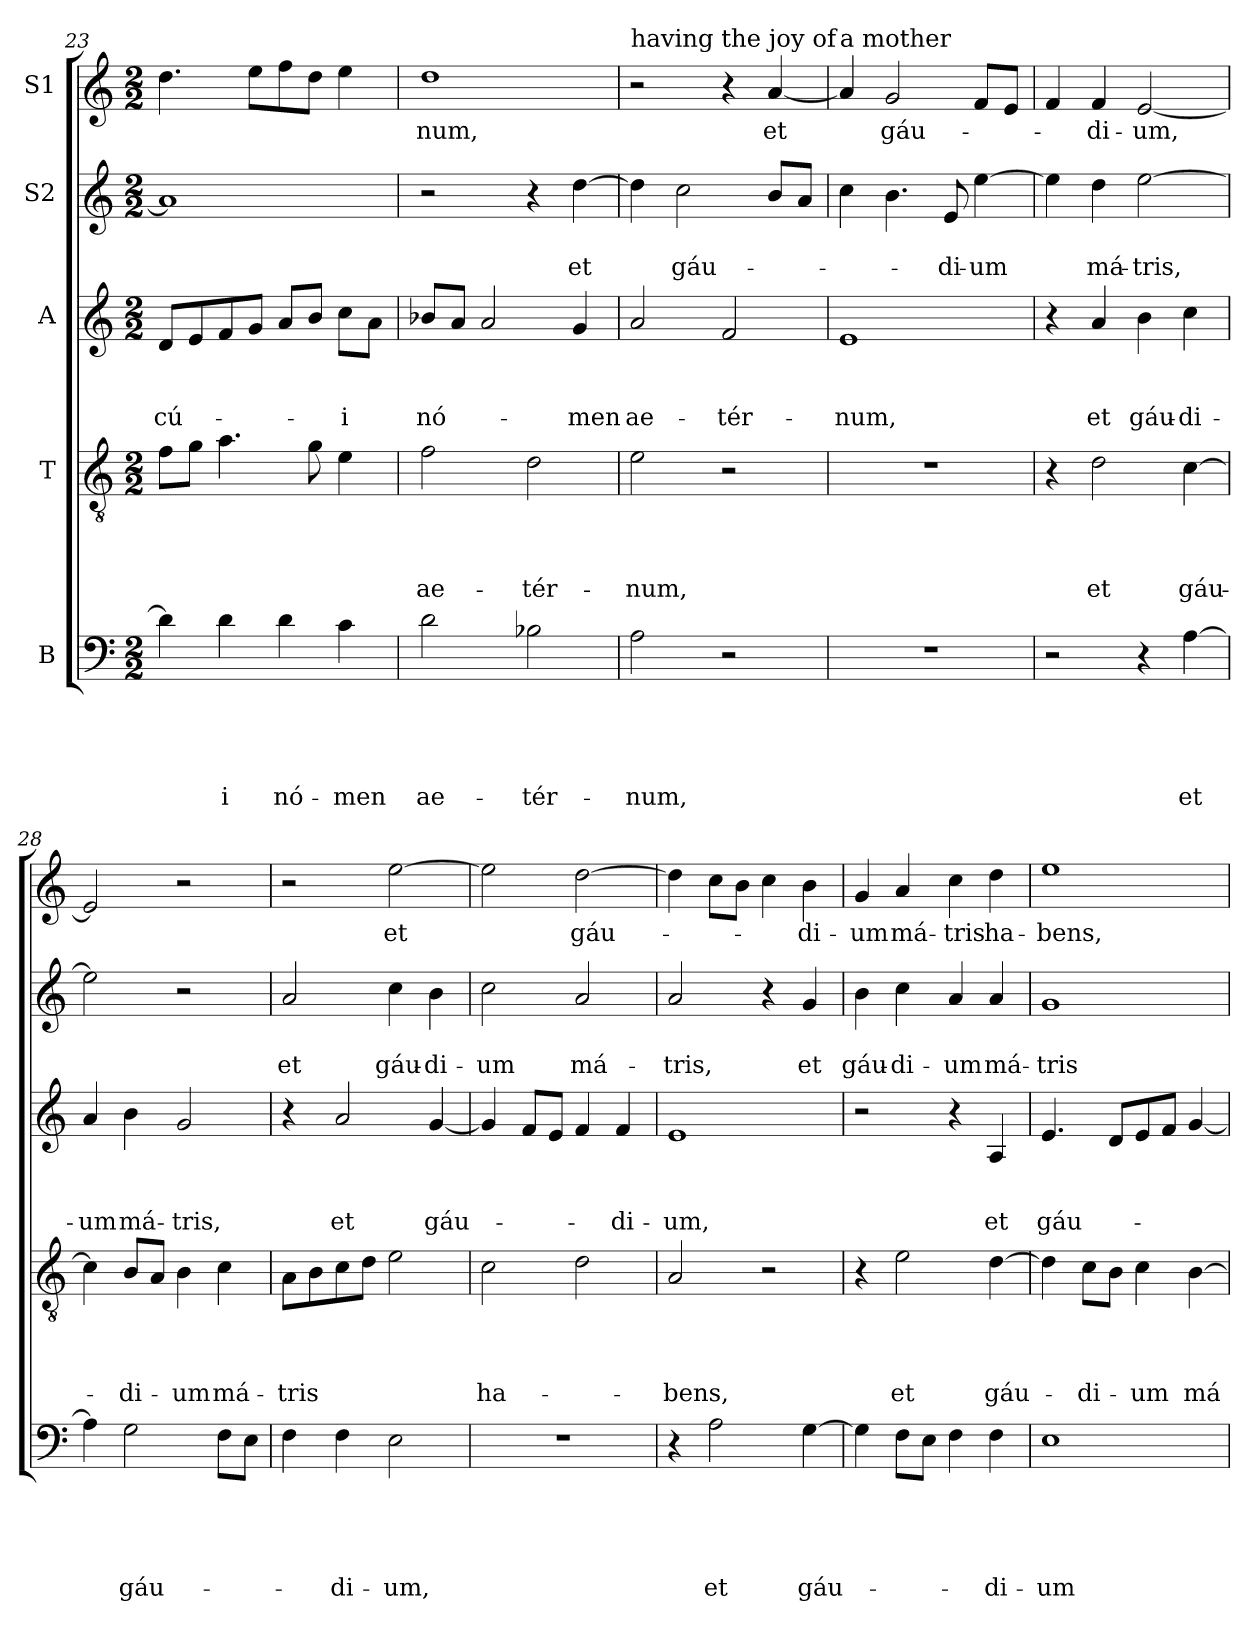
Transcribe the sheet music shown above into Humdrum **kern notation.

**kern	**text	**text	**text	**text	**text	**kern	**text	**text	**text	**text	**kern	**text	**text	**text	**kern	**text	**text	**kern	**text
*part5	*part5	*part5	*part5	*part5	*part5	*part4	*part4	*part4	*part4	*part4	*part3	*part3	*part3	*part3	*part2	*part2	*part2	*part1	*part1
*staff5	*staff5	*staff5	*staff5	*staff5	*staff5	*staff4	*staff4	*staff4	*staff4	*staff4	*staff3	*staff3	*staff3	*staff3	*staff2	*staff2	*staff2	*staff1	*staff1
*I"B	*	*	*	*	*	*I"T	*	*	*	*	*I"A	*	*	*	*I"S2	*	*	*I"S1	*
*clefF4	*	*	*	*	*	*clefGv2	*	*	*	*	*clefG2	*	*	*	*clefG2	*	*	*clefG2	*
*k[]	*	*	*	*	*	*k[]	*	*	*	*	*k[]	*	*	*	*k[]	*	*	*k[]	*
*C:	*	*	*	*	*	*C:	*	*	*	*	*C:	*	*	*	*C:	*	*	*C:	*
*M2/2	*	*	*	*	*	*M2/2	*	*	*	*	*M2/2	*	*	*	*M2/2	*	*	*M2/2	*
=23	=23	=23	=23	=23	=23	=23	=23	=23	=23	=23	=23	=23	=23	=23	=23	=23	=23	=23	=23
!	!	!	!	!	!	!	!	!	!	!	!	!	!	!LO:LY:b	!	!	!	!	!
4d\]	.	.	.	.	.	8f\L	.	.	.	.	8d/L	.	.	cú-	1a]	.	.	4.dd\	.
.	.	.	.	.	.	8g\J	.	.	.	.	8e/	.	.	.	.	.	.	.	.
!	!	!	!	!	!LO:LY:b	!	!	!	!	!	!	!	!	!	!	!	!	!	!
4d\	.	.	.	.	-i	4.a\	.	.	.	.	8f/	.	.	.	.	.	.	.	.
.	.	.	.	.	.	.	.	.	.	.	8g/J	.	.	.	.	.	.	8ee\L	.
!	!	!	!	!	!LO:LY:b	!	!	!	!	!	!	!	!	!	!	!	!	!	!
4d\	.	.	.	.	nó-	.	.	.	.	.	8a/L	.	.	.	.	.	.	8ff\	.
.	.	.	.	.	.	8g\	.	.	.	.	8b/J	.	.	.	.	.	.	8dd\J	.
!	!	!	!	!	!LO:LY:b	!	!	!	!	!	!	!	!	!LO:LY:b	!	!	!	!	!
4c\	.	.	.	.	-men	4e\	.	.	.	.	8cc\L	.	.	-i	.	.	.	4ee\	.
.	.	.	.	.	.	.	.	.	.	.	8a\J	.	.	.	.	.	.	.	.
=24	=24	=24	=24	=24	=24	=24	=24	=24	=24	=24	=24	=24	=24	=24	=24	=24	=24	=24	=24
!	!	!	!	!	!LO:LY:b	!	!	!	!	!LO:LY:b	!	!	!	!LO:LY:b	!	!	!	!	!LO:LY:b
2d\	.	.	.	.	ae-	2f\	.	.	.	ae-	8b-i/L	.	.	nó-	2r	.	.	1dd	-num,
.	.	.	.	.	.	.	.	.	.	.	8a/J	.	.	.	.	.	.	.	.
.	.	.	.	.	.	.	.	.	.	.	2a/	.	.	.	.	.	.	.	.
!	!	!	!	!	!LO:LY:b	!	!	!	!	!LO:LY:b	!	!	!	!	!	!	!	!	!
2B-i\	.	.	.	.	-tér-	2d\	.	.	.	-tér-	.	.	.	.	4r	.	.	.	.
!	!	!	!	!	!	!	!	!	!	!	!	!	!	!LO:LY:b	!	!	!LO:LY:b	!	!
.	.	.	.	.	.	.	.	.	.	.	4g/	.	.	-men	[4dd\	.	et	.	.
=25	=25	=25	=25	=25	=25	=25	=25	=25	=25	=25	=25	=25	=25	=25	=25	=25	=25	=25	=25
!	!	!	!	!	!	!	!	!	!	!	!	!	!	!	!	!	!	!LO:TX:a:t=having the joy of	!
!	!	!	!	!	!LO:LY:b	!	!	!	!	!LO:LY:b	!	!	!	!LO:LY:b	!	!	!	!	!
2A\	.	.	.	.	-num,	2e\	.	.	.	-num,	2a/	.	.	ae-	4dd\]	.	.	2r	.
!	!	!	!	!	!	!	!	!	!	!	!	!	!	!	!	!	!LO:LY:b	!	!
.	.	.	.	.	.	.	.	.	.	.	.	.	.	.	2cc\	.	gáu-	.	.
!	!	!	!	!	!	!	!	!	!	!	!	!	!	!LO:LY:b	!	!	!	!	!
2r	.	.	.	.	.	2r	.	.	.	.	2f/	.	.	-tér-	.	.	.	4r	.
!	!	!	!	!	!	!	!	!	!	!	!	!	!	!	!	!	!	!	!LO:LY:b
.	.	.	.	.	.	.	.	.	.	.	.	.	.	.	8b/L	.	.	[4a/	et
.	.	.	.	.	.	.	.	.	.	.	.	.	.	.	8a/J	.	.	.	.
=26	=26	=26	=26	=26	=26	=26	=26	=26	=26	=26	=26	=26	=26	=26	=26	=26	=26	=26	=26
!	!	!	!	!	!	!	!	!	!	!	!	!	!	!	!	!	!	!LO:TX:a:t=a mother	!
!	!	!	!	!	!	!	!	!	!	!	!	!	!	!LO:LY:b	!	!	!	!	!
1r	.	.	.	.	.	1r	.	.	.	.	1e	.	.	-num,	4cc\	.	.	4a/]	.
!	!	!	!	!	!	!	!	!	!	!	!	!	!	!	!	!	!	!	!LO:LY:b
.	.	.	.	.	.	.	.	.	.	.	.	.	.	.	4.b\	.	.	2g/	gáu-
!	!	!	!	!	!	!	!	!	!	!	!	!	!	!	!	!	!LO:LY:b	!	!
.	.	.	.	.	.	.	.	.	.	.	.	.	.	.	8e/	.	-di-	.	.
!	!	!	!	!	!	!	!	!	!	!	!	!	!	!	!	!	!LO:LY:b	!	!
.	.	.	.	.	.	.	.	.	.	.	.	.	.	.	[4ee\	.	-um	8f/L	.
.	.	.	.	.	.	.	.	.	.	.	.	.	.	.	.	.	.	8e/J	.
!!LO:PB:g=z
=27	=27	=27	=27	=27	=27	=27	=27	=27	=27	=27	=27	=27	=27	=27	=27	=27	=27	=27	=27
2r	.	.	.	.	.	4r	.	.	.	.	4r	.	.	.	4ee\]	.	.	4f/	.
!	!	!	!	!	!	!	!	!	!	!LO:LY:b	!	!	!	!LO:LY:b	!	!	!LO:LY:b	!	!LO:LY:b
.	.	.	.	.	.	2d\	.	.	.	et	4a/	.	.	et	4dd\	.	má-	4f/	-di-
!	!	!	!	!	!	!	!	!	!	!	!	!	!	!LO:LY:b	!	!	!LO:LY:b	!	!LO:LY:b
4r	.	.	.	.	.	.	.	.	.	.	4b\	.	.	gáu-	[2ee\	.	-tris,	[2e/	-um,
!	!	!	!	!	!LO:LY:b	!	!	!	!	!LO:LY:b	!	!	!	!LO:LY:b	!	!	!	!	!
[4A\	.	.	.	.	et	[4c\	.	.	.	gáu-	4cc\	.	.	-di-	.	.	.	.	.
=28	=28	=28	=28	=28	=28	=28	=28	=28	=28	=28	=28	=28	=28	=28	=28	=28	=28	=28	=28
!	!	!	!	!	!	!	!	!	!	!	!	!	!	!LO:LY:b	!	!	!	!	!
4A\]	.	.	.	.	.	4c\]	.	.	.	.	4a/	.	.	-um	2ee\]	.	.	2e/]	.
!	!	!	!	!	!LO:LY:b	!	!	!	!	!LO:LY:b	!	!	!	!LO:LY:b	!	!	!	!	!
2G\	.	.	.	.	gáu-	8B/L	.	.	.	-di-	4b\	.	.	má-	.	.	.	.	.
.	.	.	.	.	.	8A/J	.	.	.	.	.	.	.	.	.	.	.	.	.
!	!	!	!	!	!	!	!	!	!	!LO:LY:b	!	!	!	!LO:LY:b	!	!	!	!	!
.	.	.	.	.	.	4B\	.	.	.	-um	2g/	.	.	-tris,	2r	.	.	2r	.
!	!	!	!	!	!	!	!	!	!	!LO:LY:b	!	!	!	!	!	!	!	!	!
8F\L	.	.	.	.	.	4c\	.	.	.	má-	.	.	.	.	.	.	.	.	.
8E\J	.	.	.	.	.	.	.	.	.	.	.	.	.	.	.	.	.	.	.
=29	=29	=29	=29	=29	=29	=29	=29	=29	=29	=29	=29	=29	=29	=29	=29	=29	=29	=29	=29
!	!	!	!	!	!	!	!	!	!	!LO:LY:b	!	!	!	!	!	!	!LO:LY:b	!	!
4F\	.	.	.	.	.	8A\L	.	.	.	-tris	4r	.	.	.	2a/	.	et	2r	.
.	.	.	.	.	.	8B\	.	.	.	.	.	.	.	.	.	.	.	.	.
!	!	!	!	!	!LO:LY:b	!	!	!	!	!	!	!	!	!LO:LY:b	!	!	!	!	!
4F\	.	.	.	.	-di-	8c\	.	.	.	.	2a/	.	.	et	.	.	.	.	.
.	.	.	.	.	.	8d\J	.	.	.	.	.	.	.	.	.	.	.	.	.
!	!	!	!	!	!LO:LY:b	!	!	!	!	!	!	!	!	!	!	!	!LO:LY:b	!	!LO:LY:b
2E\	.	.	.	.	-um,	2e\	.	.	.	.	.	.	.	.	4cc\	.	gáu-	[2ee\	et
!	!	!	!	!	!	!	!	!	!	!	!	!	!	!LO:LY:b	!	!	!LO:LY:b	!	!
.	.	.	.	.	.	.	.	.	.	.	[4g/	.	.	gáu-	4b\	.	-di-	.	.
=30	=30	=30	=30	=30	=30	=30	=30	=30	=30	=30	=30	=30	=30	=30	=30	=30	=30	=30	=30
!	!	!	!	!	!	!	!	!	!	!LO:LY:b	!	!	!	!	!	!	!LO:LY:b	!	!
1r	.	.	.	.	.	2c\	.	.	.	ha-	4g/]	.	.	.	2cc\	.	-um	2ee\]	.
.	.	.	.	.	.	.	.	.	.	.	8f/L	.	.	.	.	.	.	.	.
.	.	.	.	.	.	.	.	.	.	.	8e/J	.	.	.	.	.	.	.	.
!	!	!	!	!	!	!	!	!	!	!	!	!	!	!	!	!	!LO:LY:b	!	!LO:LY:b
.	.	.	.	.	.	2d\	.	.	.	.	4f/	.	.	.	2a/	.	má-	[2dd\	gáu-
!	!	!	!	!	!	!	!	!	!	!	!	!	!	!LO:LY:b	!	!	!	!	!
.	.	.	.	.	.	.	.	.	.	.	4f/	.	.	-di-	.	.	.	.	.
=31	=31	=31	=31	=31	=31	=31	=31	=31	=31	=31	=31	=31	=31	=31	=31	=31	=31	=31	=31
!	!	!	!	!	!	!	!	!	!	!LO:LY:b	!	!	!	!LO:LY:b	!	!	!LO:LY:b	!	!
4r	.	.	.	.	.	2A/	.	.	.	-bens,	1e	.	.	-um,	2a/	.	-tris,	4dd\]	.
!	!	!	!	!	!LO:LY:b	!	!	!	!	!	!	!	!	!	!	!	!	!	!
2A\	.	.	.	.	et	.	.	.	.	.	.	.	.	.	.	.	.	8cc\L	.
.	.	.	.	.	.	.	.	.	.	.	.	.	.	.	.	.	.	8b\J	.
.	.	.	.	.	.	2r	.	.	.	.	.	.	.	.	4r	.	.	4cc\	.
!	!	!	!	!	!LO:LY:b	!	!	!	!	!	!	!	!	!	!	!	!LO:LY:b	!	!LO:LY:b
[4G\	.	.	.	.	gáu-	.	.	.	.	.	.	.	.	.	4g/	.	et	4b\	-di-
=32	=32	=32	=32	=32	=32	=32	=32	=32	=32	=32	=32	=32	=32	=32	=32	=32	=32	=32	=32
!	!	!	!	!	!	!	!	!	!	!	!	!	!	!	!	!	!LO:LY:b	!	!LO:LY:b
4G\]	.	.	.	.	.	4r	.	.	.	.	2r	.	.	.	4b\	.	gáu-	4g/	-um
!	!	!	!	!	!	!	!	!	!	!LO:LY:b	!	!	!	!	!	!	!LO:LY:b	!	!LO:LY:b
8F\L	.	.	.	.	.	2e\	.	.	.	et	.	.	.	.	4cc\	.	-di-	4a/	má-
8E\J	.	.	.	.	.	.	.	.	.	.	.	.	.	.	.	.	.	.	.
!	!	!	!	!	!	!	!	!	!	!	!	!	!	!	!	!	!LO:LY:b	!	!LO:LY:b
4F\	.	.	.	.	.	.	.	.	.	.	4r	.	.	.	4a/	.	-um	4cc\	-tris
!	!	!	!	!	!LO:LY:b	!	!	!	!	!LO:LY:b	!	!	!	!LO:LY:b	!	!	!LO:LY:b	!	!LO:LY:b
4F\	.	.	.	.	-di-	[4d\	.	.	.	gáu-	4A/	.	.	et	4a/	.	má-	4dd\	ha-
!!LO:LB:g=z
=33	=33	=33	=33	=33	=33	=33	=33	=33	=33	=33	=33	=33	=33	=33	=33	=33	=33	=33	=33
!	!	!	!	!	!LO:LY:b	!	!	!	!	!	!	!	!	!LO:LY:b	!	!	!LO:LY:b	!	!LO:LY:b
1E	.	.	.	.	-um	4d\]	.	.	.	.	4.e/	.	.	gáu-	1g	.	-tris	1ee	-bens,
!	!	!	!	!	!	!	!	!	!	!LO:LY:b	!	!	!	!	!	!	!	!	!
.	.	.	.	.	.	8c\L	.	.	.	-di-	.	.	.	.	.	.	.	.	.
.	.	.	.	.	.	8B\J	.	.	.	.	8d/L	.	.	.	.	.	.	.	.
!	!	!	!	!	!	!	!	!	!	!LO:LY:b	!	!	!	!	!	!	!	!	!
.	.	.	.	.	.	4c\	.	.	.	-um	8e/	.	.	.	.	.	.	.	.
.	.	.	.	.	.	.	.	.	.	.	8f/J	.	.	.	.	.	.	.	.
!	!	!	!	!	!	!	!	!	!	!LO:LY:b	!	!	!	!	!	!	!	!	!
.	.	.	.	.	.	[4B\	.	.	.	má-	[4g/	.	.	.	.	.	.	.	.
=	=	=	=	=	=	=	=	=	=	=	=	=	=	=	=	=	=	=	=
*-	*-	*-	*-	*-	*-	*-	*-	*-	*-	*-	*-	*-	*-	*-	*-	*-	*-	*-	*-
